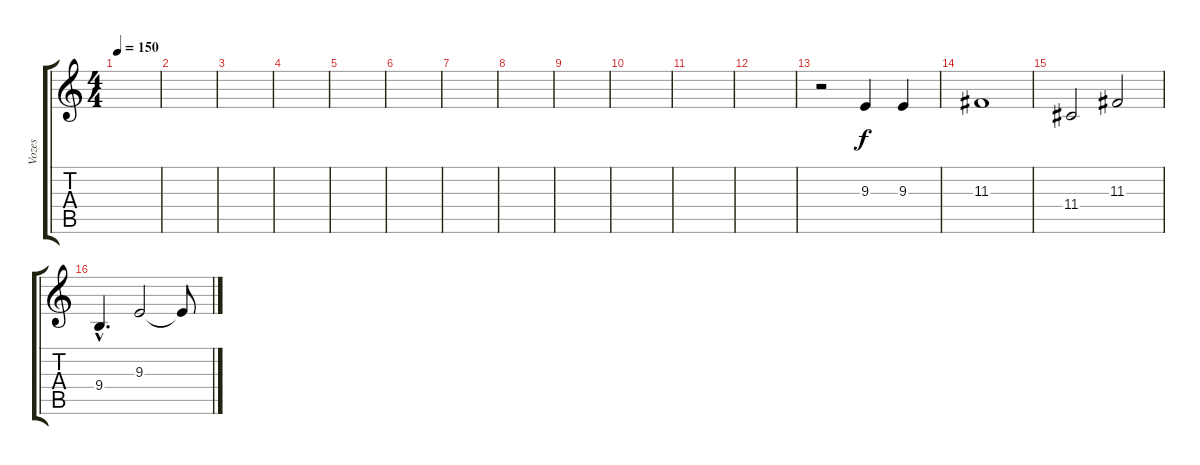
\track ("Vozes" "Vozes") {instrument synthvoice}
\staff {score tabs}
\tuning (E4 B3 G3 D3 A2 E2) {hide}
\ts (4 4)
\tempo 150
\clef g2
\ks c
|
|
|
|
|
|
|
|
|
|
|
|
r.2 9.3.4 9.3.4 |
11.3.1 |
11.4.2 11.3.2 |
9.4{hac}.4{d} 9.3.2 9.3{t}.8
